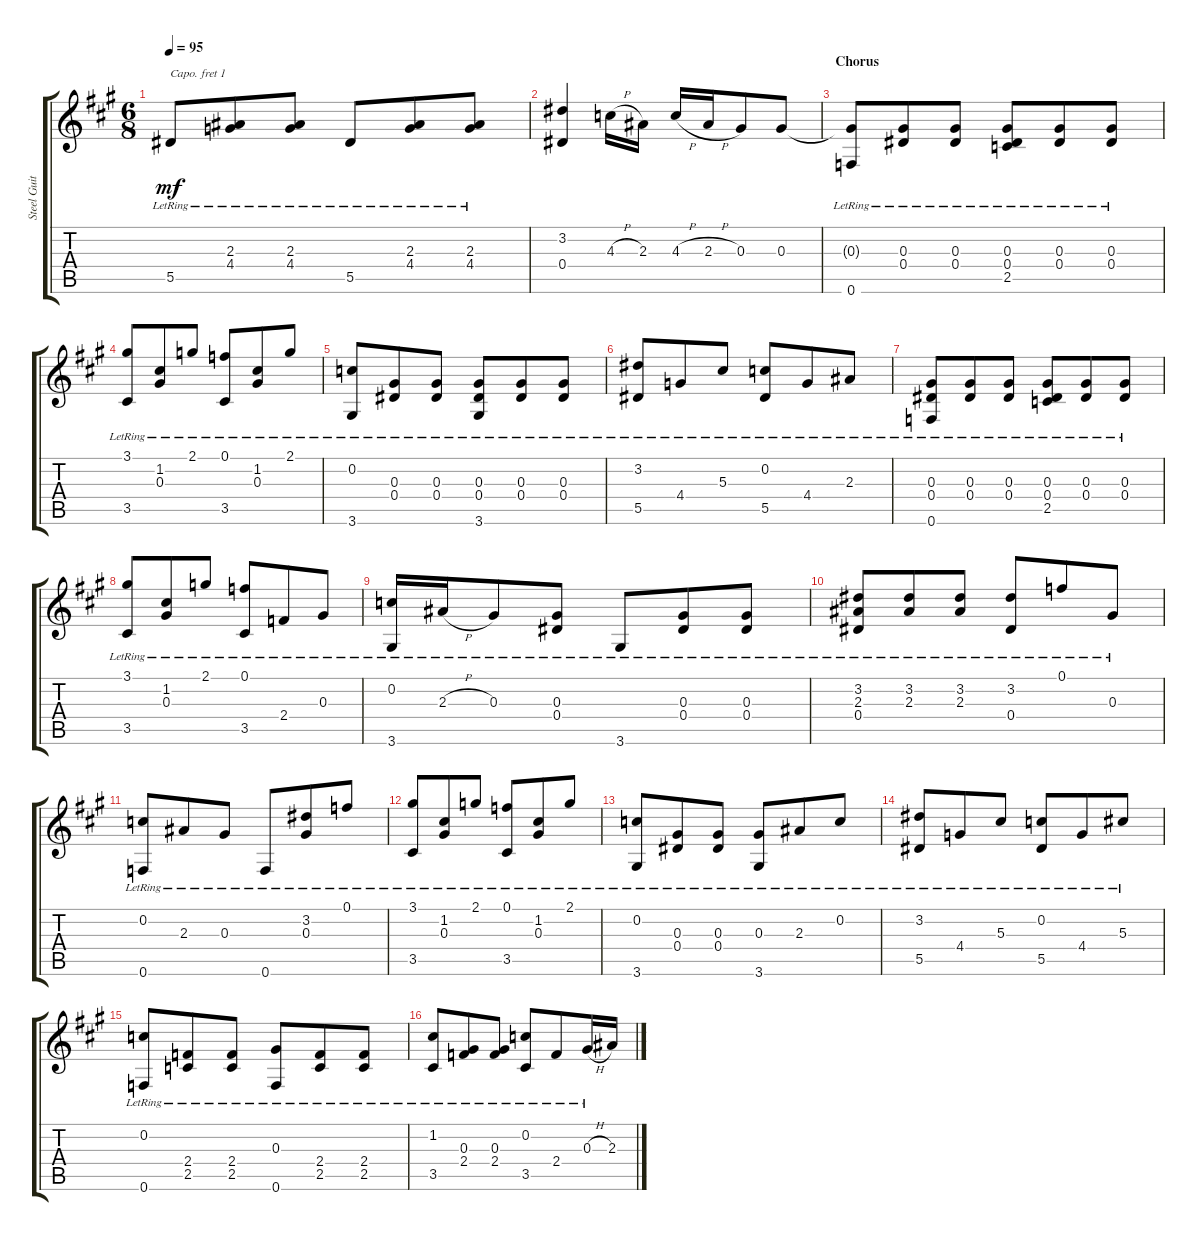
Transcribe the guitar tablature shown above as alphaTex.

\track ("Steel Guitar" "Steel Guit") {instrument acousticguitarsteel}
\staff {score tabs}
\capo 1
\tuning (E4 B3 G3 D3 A2 E2) {hide}
\ts (6 8)
\tempo 95
\clef g2
\ks a
5.5{lr}.8{dy mf} (2.3{lr} 4.4{lr}).8 (2.3{lr} 4.4{lr}).8 5.5{lr}.8 (2.3{lr} 4.4{lr}).8 (2.3{lr} 4.4{lr}).8 |
(3.2 0.4).4 4.3{h}.16 2.3.16 4.3{h}.16 2.3{h}.16 0.3.8 0.3.8 |
\section ("" "Chorus")
(0.3{lr t} 0.6{lr}).8 (0.3{lr} 0.4{lr}).8 (0.3{lr} 0.4{lr}).8 (0.3{lr} 0.4{lr} 2.5{lr}).8 (0.3{lr} 0.4{lr}).8 (0.3{lr} 0.4{lr}).8 |
(3.1{lr} 3.5{lr}).8 (1.2{lr} 0.3{lr}).8 2.1{lr}.8 (0.1{lr} 3.5{lr}).8 (1.2{lr} 0.3{lr}).8 2.1{lr}.8 |
(0.2{lr} 3.6{lr}).8 (0.3{lr} 0.4{lr}).8 (0.3{lr} 0.4{lr}).8 (0.3{lr} 0.4{lr} 3.6{lr}).8 (0.3{lr} 0.4{lr}).8 (0.3{lr} 0.4{lr}).8 |
(3.2{lr} 5.5{lr}).8 4.4{lr}.8 5.3{lr}.8 (0.2{lr} 5.5{lr}).8 4.4{lr}.8 2.3{lr}.8 |
(0.3{lr} 0.4{lr} 0.6{lr}).8 (0.3{lr} 0.4{lr}).8 (0.3{lr} 0.4{lr}).8 (0.3{lr} 0.4{lr} 2.5{lr}).8 (0.3{lr} 0.4{lr}).8 (0.3{lr} 0.4{lr}).8 |
(3.1{lr} 3.5{lr}).8 (1.2{lr} 0.3{lr}).8 2.1{lr}.8 (0.1{lr} 3.5{lr}).8 2.4{lr}.8 0.3{lr}.8 |
(0.2{lr} 3.6{lr}).16 2.3{h lr}.16 0.3{lr}.8 (0.3{lr} 0.4{lr}).8 3.6{lr}.8 (0.3{lr} 0.4{lr}).8 (0.3{lr} 0.4{lr}).8 |
(3.2{lr} 2.3{lr} 0.4{lr}).8 (3.2{lr} 2.3{lr}).8 (3.2{lr} 2.3{lr}).8 (3.2{lr} 0.4{lr}).8 0.1{lr}.8 0.3{lr}.8 |
(0.2{lr} 0.6{lr}).8 2.3{lr}.8 0.3{lr}.8 0.6{lr}.8 (3.2 0.3{lr}).8 0.1{lr}.8 |
(3.1{lr} 3.5{lr}).8 (1.2{lr} 0.3{lr}).8 2.1{lr}.8 (0.1{lr} 3.5{lr}).8 (1.2{lr} 0.3{lr}).8 2.1{lr}.8 |
(0.2{lr} 3.6{lr}).8 (0.3{lr} 0.4{lr}).8 (0.3{lr} 0.4{lr}).8 (0.3{lr} 3.6{lr}).8 2.3{lr}.8 0.2{lr}.8 |
(3.2{lr} 5.5{lr}).8 4.4{lr}.8 5.3{lr}.8 (0.2{lr} 5.5{lr}).8 4.4{lr}.8 5.3{lr}.8 |
(0.2{lr} 0.6{lr}).8 (2.4{lr} 2.5).8 (2.4{lr} 2.5).8 (0.3{lr} 0.6{lr}).8 (2.4{lr} 2.5).8 (2.4{lr} 2.5).8 |
(1.2{lr} 3.5{lr}).8 (0.3{lr} 2.4{lr}).8 (0.3{lr} 2.4{lr}).8 (0.2{lr} 3.5{lr}).8 2.4{lr}.8 0.3{h lr}.16 2.3.16
